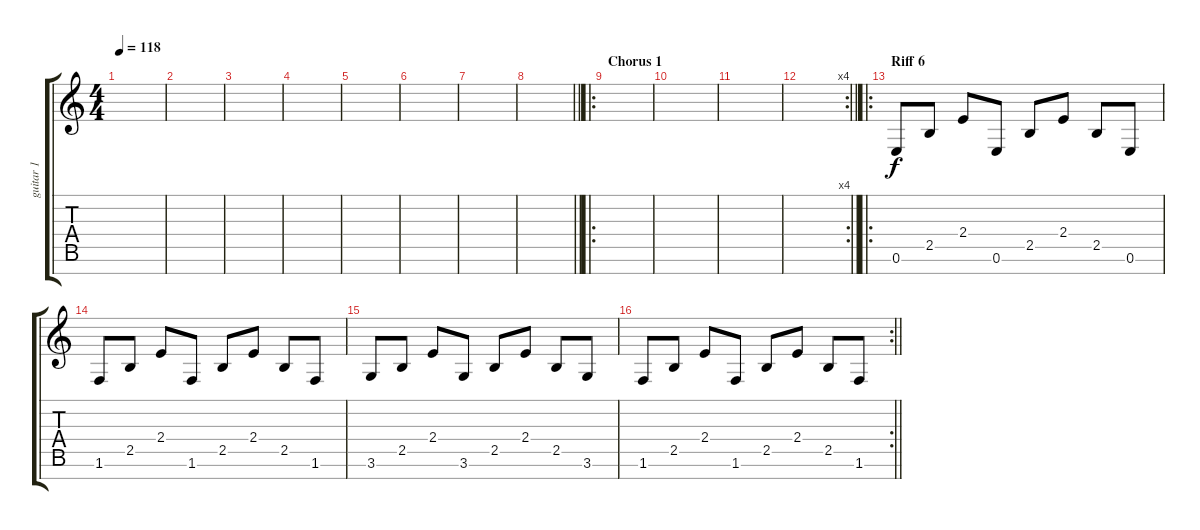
\track ("guitar 1" "guitar 1") {instrument electricguitarjazz}
\staff {score tabs}
\tuning (E4 B3 G3 D3 A2 E2 B1) {hide}
\ts (4 4)
\tempo 118
\clef g2
\ks c
|
|
|
|
|
|
|
\barLineRight lightlight
|
\ro
\section ("" "Chorus 1")
|
|
|
\rc 4
\barLineRight lightlight
|
\ro
\section ("" "Riff 6")
0.6.8 2.5.8 2.4.8 0.6.8 2.5.8 2.4.8 2.5.8 0.6.8 |
1.6.8 2.5.8 2.4.8 1.6.8 2.5.8 2.4.8 2.5.8 1.6.8 |
3.6.8 2.5.8 2.4.8 3.6.8 2.5.8 2.4.8 2.5.8 3.6.8 |
\rc 2
\barLineRight lightlight
1.6.8 2.5.8 2.4.8 1.6.8 2.5.8 2.4.8 2.5.8 1.6.8
